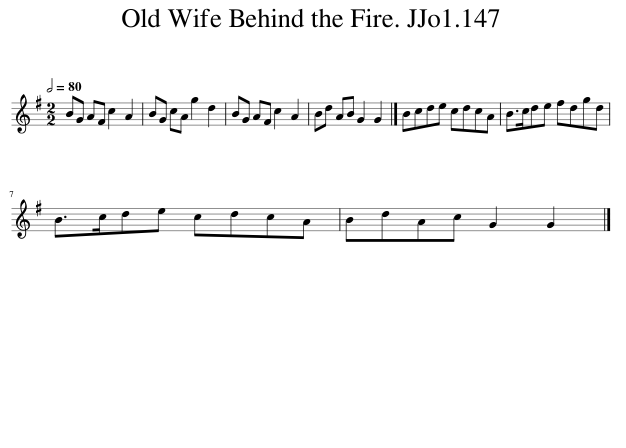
X:1
L:1/8
Q:1/2=80
M:2/2
I:linebreak $
K:G
V:1 treble
V:1
 BG AF c2 A2 | BG cA g2 d2 | BG AF c2 A2 | Bd AB G2 G2 |] Bcde cdcA | %5
 B>cde fdgd |$ B>cde cdcA | BdAc G2 G2 |] %8
